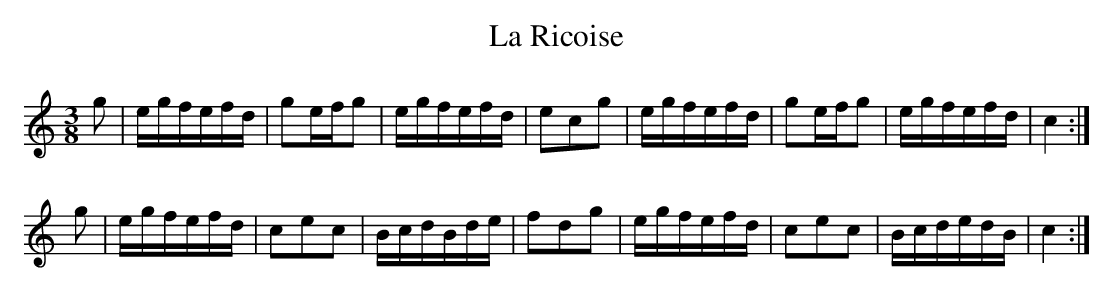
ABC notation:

X:1
T: La Ricoise
M:3/8
L:1/16
K:C
g2|egfefd|g2efg2|egfefd|e2c2g2|\
egfefd|g2efg2|egfefd|c4:|
g2|egfefd|c2e2c2|BcdBde|f2d2g2|\
egfefd|c2e2c2|BcdedB|c4:|
